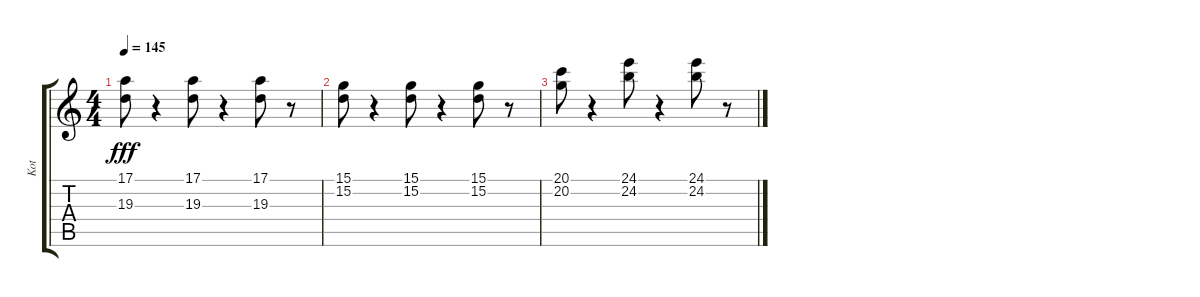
\track ("Kot" "Kot") {instrument rockorgan}
\staff {score tabs}
\tuning (E4 B3 G3 D3 A2 E2) {hide}
\ts (4 4)
\tempo 145
\clef g2
\ks c
(17.1 19.3).8{dy fff} r.4 (17.1 19.3).8 r.4 (17.1 19.3).8 r.8 |
(15.1 15.2).8 r.4 (15.1 15.2).8 r.4 (15.1 15.2).8 r.8 |
(20.1 20.2).8 r.4 (24.1 24.2).8 r.4 (24.1 24.2).8 r.8
